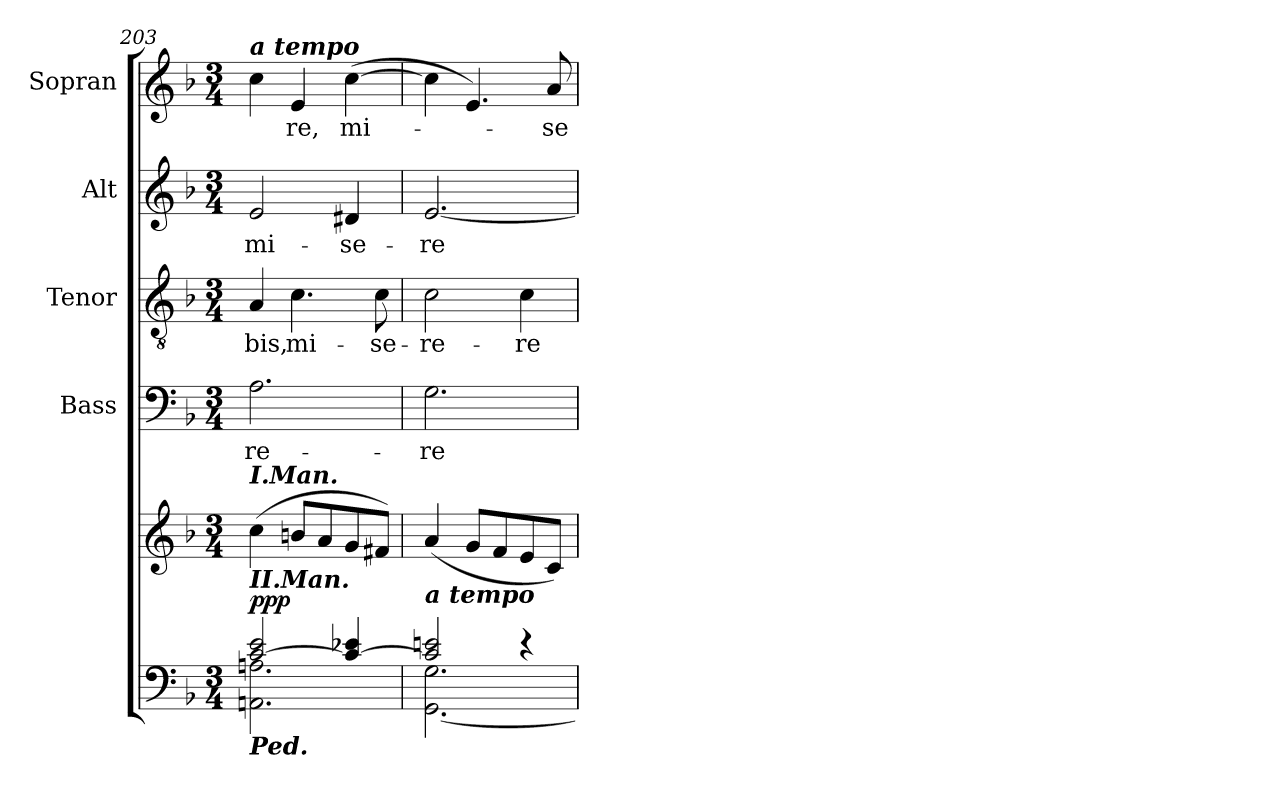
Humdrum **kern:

**kern	**kern	**dynam	**kern	**text	**kern	**text	**kern	**text	**kern	**text
*part5	*part5	*part5	*part4	*part4	*part3	*part3	*part2	*part2	*part1	*part1
*staff6	*staff5	*staff5/6	*staff4	*staff4	*staff3	*staff3	*staff2	*staff2	*staff1	*staff1
*	*	*	*I"Bass	*	*I"Tenor	*	*I"Alt	*	*I"Sopran	*
*	*	*	*I'B.	*	*I'T.	*	*I'A.	*	*I'S.	*
*clefF4	*clefG2	*	*clefF4	*	*clefGv2	*	*clefG2	*	*clefG2	*
*k[b-]	*k[b-]	*	*k[b-]	*	*k[b-]	*	*k[b-]	*	*k[b-]	*
*F:	*F:	*	*F:	*	*F:	*	*F:	*	*F:	*
*M3/4	*M3/4	*	*M3/4	*	*M3/4	*	*M3/4	*	*M3/4	*
=203	=203	=203	=203	=203	=203	=203	=203	=203	=203	=203
*^	*	*	*	*	*	*	*	*	*	*
!	!	!	!	!	!	!	!	!	!	!LO:TX:a:Bi:t=a tempo	!
!	!	!LO:TX:a:Bi:t=I.Man.	!	!	!	!	!	!	!	!	!
!LO:TX:a:Bi:t=II.Man.	!	!	!	!	!	!	!	!	!	!	!
!LO:TX:b:Bi:t=Ped.	!	!	!	!	!	!	!	!	!	!	!
!	!	!	!LO:DY:a=2	!	!LO:LY:b	!	!LO:LY:b	!	!LO:LY:b	!	!
!	!	!	!LO:DY:n=1:a	!	!	!	!	!	!	!	!
[>2c/ 2e/	2.AAn\ 2.An\	(>4cc\	pp p	2.A\	-re-	4A/	-bis,	2e/	mi-	4cc\	.
!	!	!	!	!	!	!	!LO:LY:b	!	!	!	!LO:LY:b
.	.	8bn/L	.	.	.	4.c\	mi-	.	.	4e/	-re,
.	.	8a/	.	.	.	.	.	.	.	.	.
!	!	!	!	!	!	!	!	!	!LO:LY:b	!	!LO:LY:b
4c/_ 4e-X/	.	8g/	.	.	.	.	.	4d#X/	-se-	(>[4cc\	mi-
!	!	!	!	!	!	!	!LO:LY:b	!	!	!	!
.	.	8f#X/J)	.	.	.	8c\	-se-	.	.	.	.
=204	=204	=204	=204	=204	=204	=204	=204	=204	=204	=204	=204
!	!	!LO:TX:b:Bi:t=a tempo	!	!	!	!	!	!	!	!	!
!	!	!	!	!	!LO:LY:b	!	!LO:LY:b	!	!LO:LY:b	!	!
2c/] 2en/	[<2.GG\ 2.G\	(4a/	.	2.G\	-re	2c\	-re-	[2.e/	-re-	4cc\]	.
.	.	8g/L	.	.	.	.	.	.	.	4.e/)	.
.	.	8f/	.	.	.	.	.	.	.	.	.
!	!	!	!	!	!	!	!LO:LY:b	!	!	!	!
4r	.	8e/	.	.	.	4c\	-re	.	.	.	.
!	!	!	!	!	!	!	!	!	!	!	!LO:LY:b
.	.	8c/J)	.	.	.	.	.	.	.	8a/	-se-
*v	*v	*	*	*	*	*	*	*	*	*	*
=	=	=	=	=	=	=	=	=	=	=
*-	*-	*-	*-	*-	*-	*-	*-	*-	*-	*-
